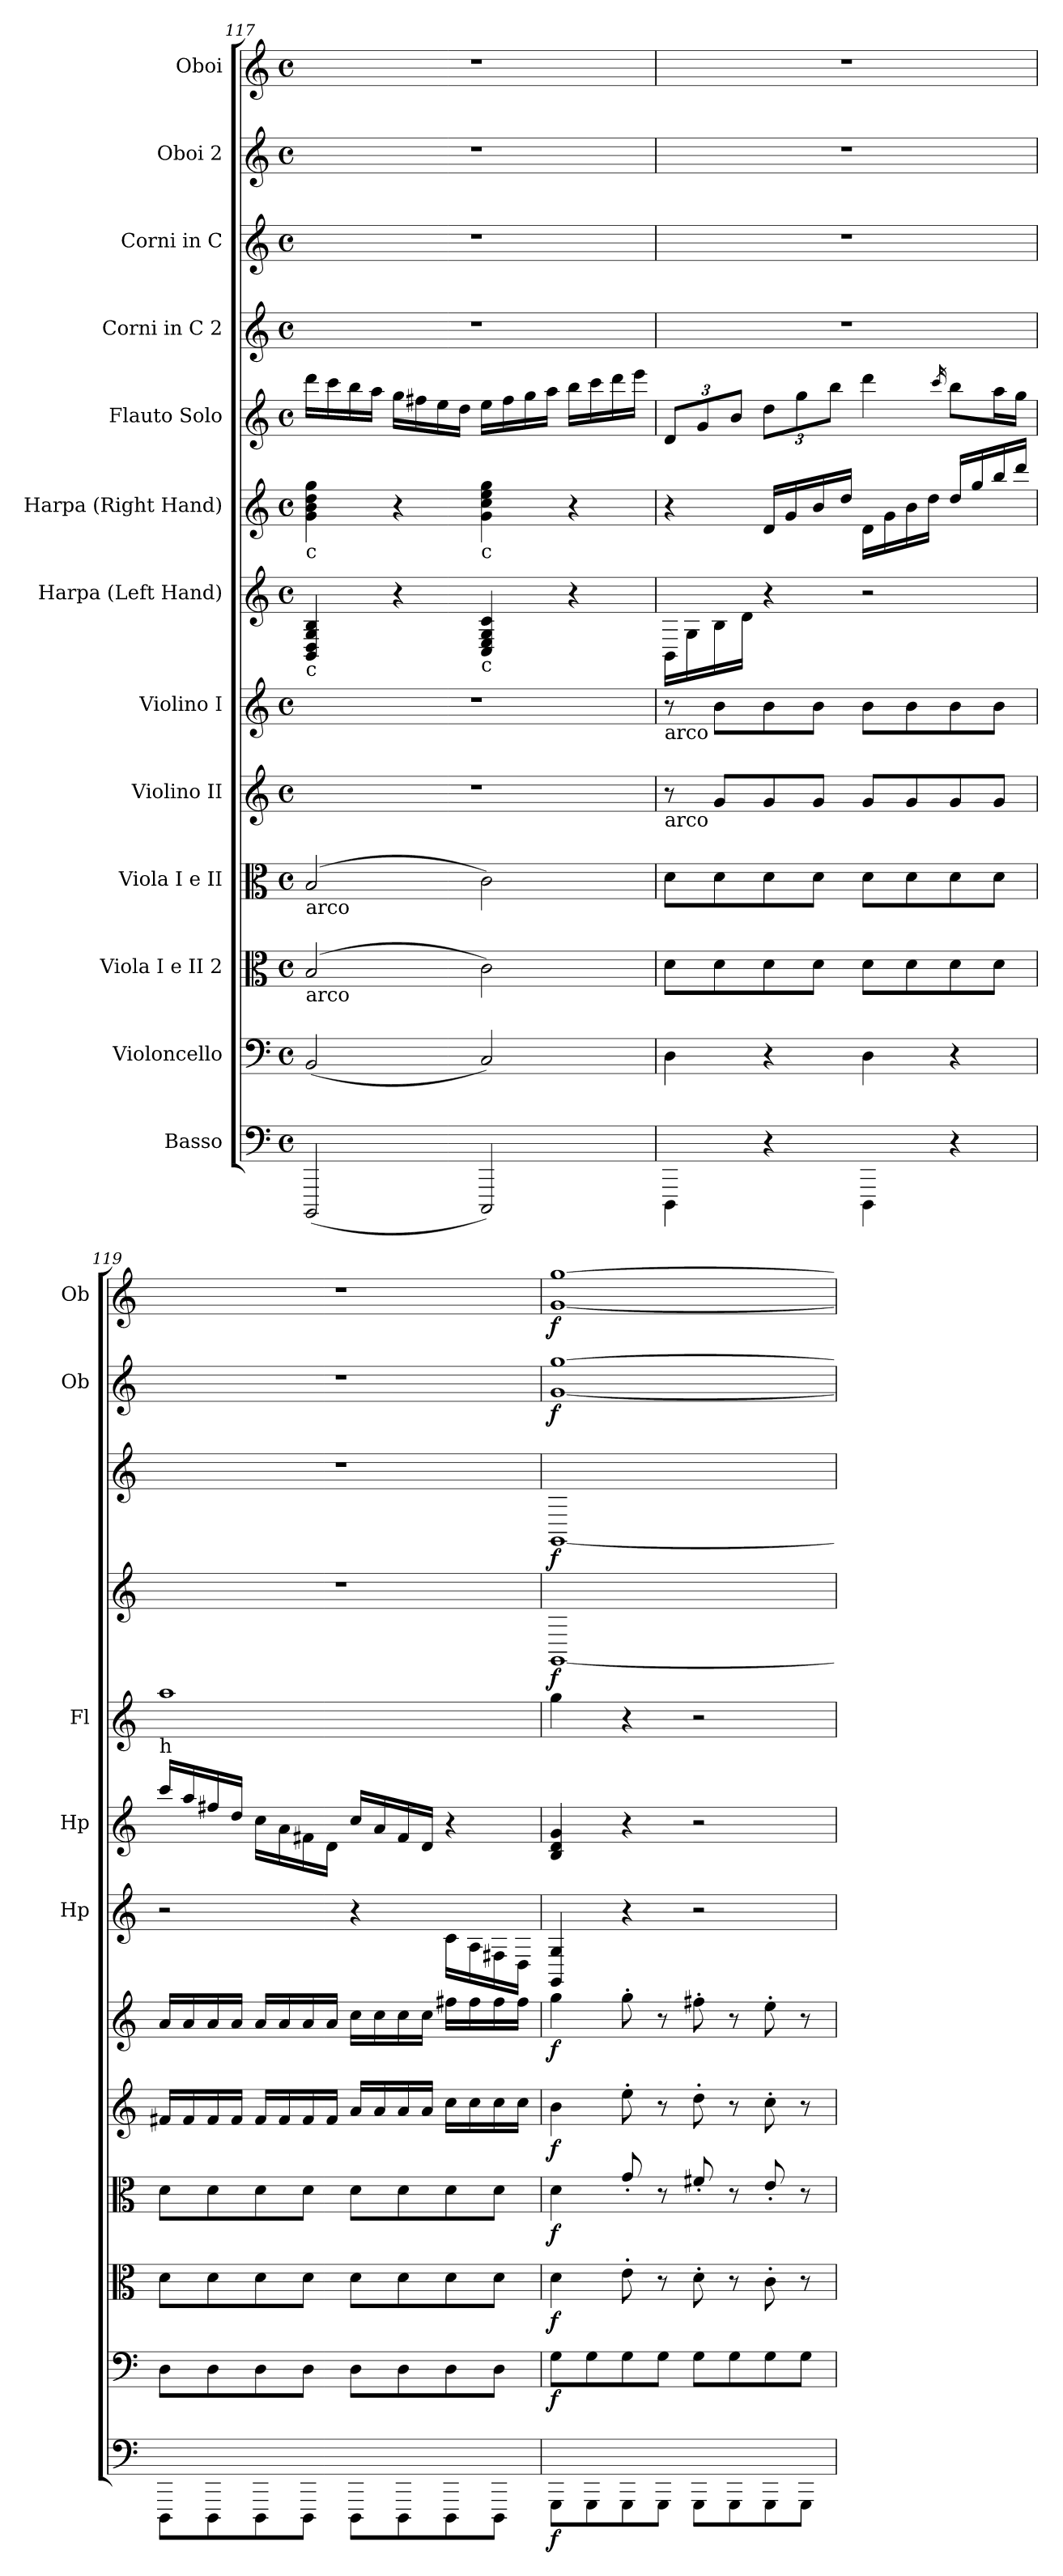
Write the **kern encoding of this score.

**kern	**dynam	**kern	**dynam	**kern	**dynam	**kern	**dynam	**kern	**dynam	**kern	**dynam	**kern	**kern	**kern	**kern	**dynam	**kern	**dynam	**kern	**dynam	**kern	**dynam
*part13	*part13	*part12	*part12	*part11	*part11	*part10	*part10	*part9	*part9	*part8	*part8	*part7	*part6	*part5	*part4	*part4	*part3	*part3	*part2	*part2	*part1	*part1
*staff13	*staff13	*staff12	*staff12	*staff11	*staff11	*staff10	*staff10	*staff9	*staff9	*staff8	*staff8	*staff7	*staff6	*staff5	*staff4	*staff4	*staff3	*staff3	*staff2	*staff2	*staff1	*staff1
*I"Basso	*	*I"Violoncello	*	*I"Viola I e II 2	*	*I"Viola I e II	*	*I"Violino II	*	*I"Violino I	*	*I"Harpa (Left Hand)	*I"Harpa (Right Hand)	*I"Flauto Solo	*I"Corni in C 2	*	*I"Corni in C	*	*I"Oboi 2	*	*I"Oboi	*
*	*	*	*	*	*	*	*	*	*	*	*	*I'Hp	*I'Hp	*I'Fl	*	*	*	*	*I'Ob	*	*I'Ob	*
!!LO:PB:g=z
*clefF4	*	*clefF4	*	*clefC3	*	*clefC3	*	*clefG2	*	*clefG2	*	*clefG2	*clefG2	*clefG2	*clefG2	*	*clefG2	*	*clefG2	*	*clefG2	*
*ITrd0c12	*	*	*	*	*	*	*	*	*	*	*	*	*	*	*ITrd0c12	*	*ITrd0c12	*	*	*	*	*
*k[]	*	*k[]	*	*k[]	*	*k[]	*	*k[]	*	*k[]	*	*k[]	*k[]	*k[]	*k[]	*	*k[]	*	*k[]	*	*k[]	*
*C:	*	*C:	*	*C:	*	*C:	*	*C:	*	*C:	*	*C:	*C:	*C:	*C:	*	*C:	*	*C:	*	*C:	*
*M4/4	*	*M4/4	*	*M4/4	*	*M4/4	*	*M4/4	*	*M4/4	*	*M4/4	*M4/4	*M4/4	*M4/4	*	*M4/4	*	*M4/4	*	*M4/4	*
*met(c)	*	*met(c)	*	*met(c)	*	*met(c)	*	*met(c)	*	*met(c)	*	*met(c)	*met(c)	*met(c)	*met(c)	*	*met(c)	*	*met(c)	*	*met(c)	*
=117	=117	=117	=117	=117	=117	=117	=117	=117	=117	=117	=117	=117	=117	=117	=117	=117	=117	=117	=117	=117	=117	=117
!	!	!	!	!	!	!	!	!	!	!	!	!	!LO:TX:b:t=c	!	!	!	!	!	!	!	!	!
!	!	!	!	!	!	!	!	!	!	!	!	!LO:TX:b:t=c	!	!	!	!	!	!	!	!	!	!
!	!	!	!	!	!	!LO:TX:b:t=arco	!	!	!	!	!	!	!	!	!	!	!	!	!	!	!	!
!	!	!	!	!LO:TX:b:t=arco	!	!	!	!	!	!	!	!	!	!	!	!	!	!	!	!	!	!
(2BBBB/	.	(2BB/	.	(2B/	.	(2B/	.	1r	.	1r	.	4BB/ 4D/ 4G/ 4B/	4g\ 4b\ 4dd\ 4gg\	16ddd\LL	1r	.	1r	.	1r	.	1r	.
.	.	.	.	.	.	.	.	.	.	.	.	.	.	16ccc\	.	.	.	.	.	.	.	.
.	.	.	.	.	.	.	.	.	.	.	.	.	.	16bb\	.	.	.	.	.	.	.	.
.	.	.	.	.	.	.	.	.	.	.	.	.	.	16aa\JJ	.	.	.	.	.	.	.	.
.	.	.	.	.	.	.	.	.	.	.	.	4r	4r	16gg\LL	.	.	.	.	.	.	.	.
.	.	.	.	.	.	.	.	.	.	.	.	.	.	16ff#X\	.	.	.	.	.	.	.	.
.	.	.	.	.	.	.	.	.	.	.	.	.	.	16ee\	.	.	.	.	.	.	.	.
.	.	.	.	.	.	.	.	.	.	.	.	.	.	16dd\JJ	.	.	.	.	.	.	.	.
!	!	!	!	!	!	!	!	!	!	!	!	!	!LO:TX:b:t=c	!	!	!	!	!	!	!	!	!
!	!	!	!	!	!	!	!	!	!	!	!	!LO:TX:b:t=c	!	!	!	!	!	!	!	!	!	!
2CCC/)	.	2C/)	.	2c\)	.	2c\)	.	.	.	.	.	4C/ 4E/ 4G/ 4c/	4g\ 4cc\ 4ee\ 4gg\	16ee\LL	.	.	.	.	.	.	.	.
.	.	.	.	.	.	.	.	.	.	.	.	.	.	16ff#\	.	.	.	.	.	.	.	.
.	.	.	.	.	.	.	.	.	.	.	.	.	.	16gg\	.	.	.	.	.	.	.	.
.	.	.	.	.	.	.	.	.	.	.	.	.	.	16aa\JJ	.	.	.	.	.	.	.	.
.	.	.	.	.	.	.	.	.	.	.	.	4r	4r	16bb\LL	.	.	.	.	.	.	.	.
.	.	.	.	.	.	.	.	.	.	.	.	.	.	16ccc\	.	.	.	.	.	.	.	.
.	.	.	.	.	.	.	.	.	.	.	.	.	.	16ddd\	.	.	.	.	.	.	.	.
.	.	.	.	.	.	.	.	.	.	.	.	.	.	16eee\JJ	.	.	.	.	.	.	.	.
=118	=118	=118	=118	=118	=118	=118	=118	=118	=118	=118	=118	=118	=118	=118	=118	=118	=118	=118	=118	=118	=118	=118
*	*	*	*	*	*	*	*	*	*	*	*	*	*	*Xbrackettup	*	*	*	*	*	*	*	*
!	!	!	!	!	!	!	!	!	!	!LO:TX:b:t=arco	!	!	!	!	!	!	!	!	!	!	!	!
!	!	!	!	!	!	!	!	!LO:TX:b:t=arco	!	!	!	!	!	!	!	!	!	!	!	!	!	!
4DDD\	.	4D\	.	8d\L	.	8d\L	.	8r	.	8r	.	16BB\LL	4r	12d/L	1r	.	1r	.	1r	.	1r	.
.	.	.	.	.	.	.	.	.	.	.	.	16G\	.	.	.	.	.	.	.	.	.	.
.	.	.	.	.	.	.	.	.	.	.	.	.	.	12g/	.	.	.	.	.	.	.	.
.	.	.	.	8d\	.	8d\	.	8g/L	.	8b\L	.	16B\	.	.	.	.	.	.	.	.	.	.
.	.	.	.	.	.	.	.	.	.	.	.	.	.	12b/J	.	.	.	.	.	.	.	.
.	.	.	.	.	.	.	.	.	.	.	.	16d\JJ	.	.	.	.	.	.	.	.	.	.
4r	.	4r	.	8d\	.	8d\	.	8g/	.	8b\	.	4r	16d/LL	12dd\L	.	.	.	.	.	.	.	.
.	.	.	.	.	.	.	.	.	.	.	.	.	16g/	.	.	.	.	.	.	.	.	.
.	.	.	.	.	.	.	.	.	.	.	.	.	.	12gg\	.	.	.	.	.	.	.	.
.	.	.	.	8d\J	.	8d\J	.	8g/J	.	8b\J	.	.	16b/	.	.	.	.	.	.	.	.	.
.	.	.	.	.	.	.	.	.	.	.	.	.	.	12bb\J	.	.	.	.	.	.	.	.
.	.	.	.	.	.	.	.	.	.	.	.	.	16dd/JJ	.	.	.	.	.	.	.	.	.
4DDD\	.	4D\	.	8d\L	.	8d\L	.	8g/L	.	8b\L	.	2r	16d\LL	4ddd\	.	.	.	.	.	.	.	.
.	.	.	.	.	.	.	.	.	.	.	.	.	16g\	.	.	.	.	.	.	.	.	.
.	.	.	.	8d\	.	8d\	.	8g/	.	8b\	.	.	16b\	.	.	.	.	.	.	.	.	.
.	.	.	.	.	.	.	.	.	.	.	.	.	16dd\JJ	.	.	.	.	.	.	.	.	.
.	.	.	.	.	.	.	.	.	.	.	.	.	.	16qccc/	.	.	.	.	.	.	.	.
4r	.	4r	.	8d\	.	8d\	.	8g/	.	8b\	.	.	16dd/LL	8bb\L	.	.	.	.	.	.	.	.
.	.	.	.	.	.	.	.	.	.	.	.	.	16gg/	.	.	.	.	.	.	.	.	.
.	.	.	.	8d\J	.	8d\J	.	8g/J	.	8b\J	.	.	16bb/	16aa\L	.	.	.	.	.	.	.	.
.	.	.	.	.	.	.	.	.	.	.	.	.	16ddd/JJ	16gg\JJ	.	.	.	.	.	.	.	.
!!LO:PB:g=z
=119	=119	=119	=119	=119	=119	=119	=119	=119	=119	=119	=119	=119	=119	=119	=119	=119	=119	=119	=119	=119	=119	=119
!	!	!	!	!	!	!	!	!	!	!	!	!	!	!LO:TX:b:t=h	!	!	!	!	!	!	!	!
8DDD\L	.	8D\L	.	8d\L	.	8d\L	.	16f#X/LL	.	16a/LL	.	2r	16ccc/LL	1aa	1r	.	1r	.	1r	.	1r	.
.	.	.	.	.	.	.	.	16f#/	.	16a/	.	.	16aa/	.	.	.	.	.	.	.	.	.
8DDD\	.	8D\	.	8d\	.	8d\	.	16f#/	.	16a/	.	.	16ff#X/	.	.	.	.	.	.	.	.	.
.	.	.	.	.	.	.	.	16f#/JJ	.	16a/JJ	.	.	16dd/JJ	.	.	.	.	.	.	.	.	.
8DDD\	.	8D\	.	8d\	.	8d\	.	16f#/LL	.	16a/LL	.	.	16cc\LL	.	.	.	.	.	.	.	.	.
.	.	.	.	.	.	.	.	16f#/	.	16a/	.	.	16a\	.	.	.	.	.	.	.	.	.
8DDD\J	.	8D\J	.	8d\J	.	8d\J	.	16f#/	.	16a/	.	.	16f#X\	.	.	.	.	.	.	.	.	.
.	.	.	.	.	.	.	.	16f#/JJ	.	16a/JJ	.	.	16d\JJ	.	.	.	.	.	.	.	.	.
8DDD\L	.	8D\L	.	8d\L	.	8d\L	.	16a/LL	.	16cc\LL	.	4r	16cc/LL	.	.	.	.	.	.	.	.	.
.	.	.	.	.	.	.	.	16a/	.	16cc\	.	.	16a/	.	.	.	.	.	.	.	.	.
8DDD\	.	8D\	.	8d\	.	8d\	.	16a/	.	16cc\	.	.	16f#/	.	.	.	.	.	.	.	.	.
.	.	.	.	.	.	.	.	16a/JJ	.	16cc\JJ	.	.	16d/JJ	.	.	.	.	.	.	.	.	.
8DDD\	.	8D\	.	8d\	.	8d\	.	16cc\LL	.	16ff#X\LL	.	16c\LL	4r	.	.	.	.	.	.	.	.	.
.	.	.	.	.	.	.	.	16cc\	.	16ff#\	.	16A\	.	.	.	.	.	.	.	.	.	.
8DDD\J	.	8D\J	.	8d\J	.	8d\J	.	16cc\	.	16ff#\	.	16F#X\	.	.	.	.	.	.	.	.	.	.
.	.	.	.	.	.	.	.	16cc\JJ	.	16ff#\JJ	.	16D\JJ	.	.	.	.	.	.	.	.	.	.
=120	=120	=120	=120	=120	=120	=120	=120	=120	=120	=120	=120	=120	=120	=120	=120	=120	=120	=120	=120	=120	=120	=120
!	!LO:DY:b	!	!LO:DY:b	!	!LO:DY:b	!	!LO:DY:b	!	!LO:DY:b	!	!LO:DY:b	!	!	!	!	!LO:DY:b	!	!LO:DY:b	!	!LO:DY:b	!	!LO:DY:b
8GGG\L	f	8G\L	f	4d\	f	4d\	f	4b\	f	4gg\	f	4GG/ 4G/	4B/ 4d/ 4g/	4gg\	[1GG	f	[1GG	f	[1g [1gg	f	[1g [1gg	f
8GGG\	.	8G\	.	.	.	.	.	.	.	.	.	.	.	.	.	.	.	.	.	.	.	.
8GGG\	.	8G\	.	8e'\	.	8g'/	.	8ee'\	.	8gg'\	.	4r	4r	4r	.	.	.	.	.	.	.	.
8GGG\J	.	8G\J	.	8r	.	8r	.	8r	.	8r	.	.	.	.	.	.	.	.	.	.	.	.
8GGG\L	.	8G\L	.	8d'\	.	8f#X'/	.	8dd'\	.	8ff#X'\	.	2r	2r	2r	.	.	.	.	.	.	.	.
8GGG\	.	8G\	.	8r	.	8r	.	8r	.	8r	.	.	.	.	.	.	.	.	.	.	.	.
8GGG\	.	8G\	.	8c'\	.	8e'/	.	8cc'\	.	8ee'\	.	.	.	.	.	.	.	.	.	.	.	.
8GGG\J	.	8G\J	.	8r	.	8r	.	8r	.	8r	.	.	.	.	.	.	.	.	.	.	.	.
=	=	=	=	=	=	=	=	=	=	=	=	=	=	=	=	=	=	=	=	=	=	=
*-	*-	*-	*-	*-	*-	*-	*-	*-	*-	*-	*-	*-	*-	*-	*-	*-	*-	*-	*-	*-	*-	*-
